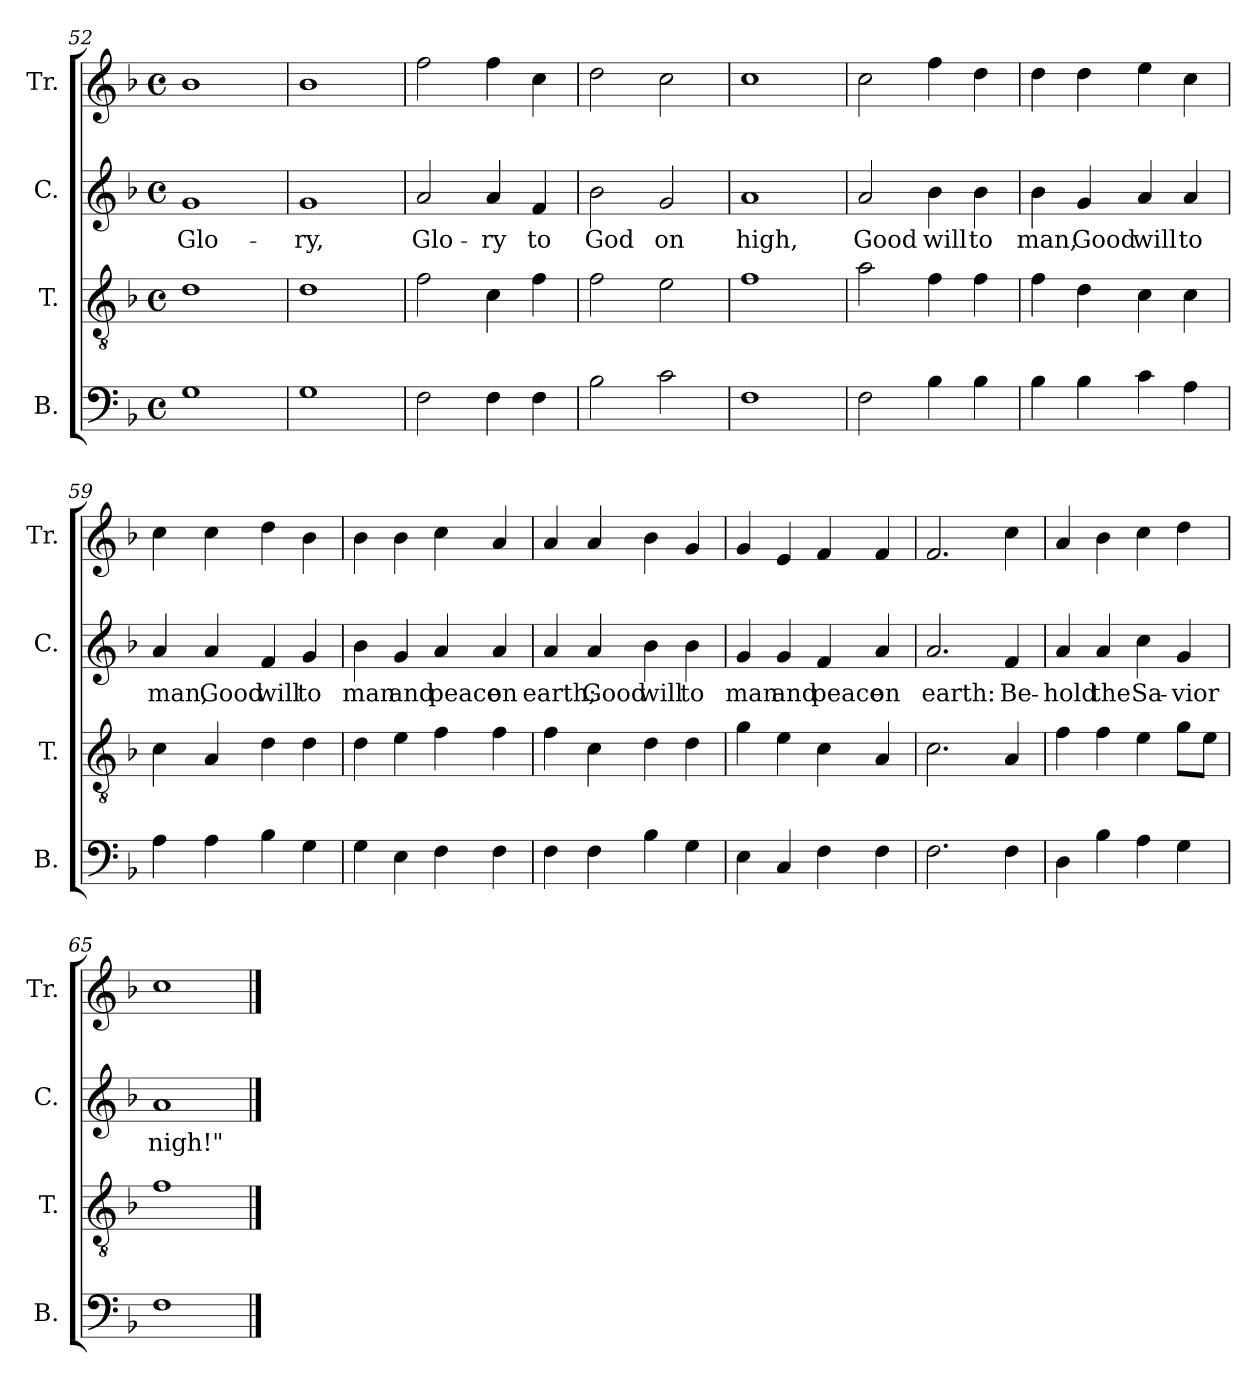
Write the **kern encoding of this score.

**kern	**kern	**kern	**text	**kern
*part4	*part3	*part2	*part2	*part1
*staff4	*staff3	*staff2	*staff2	*staff1
*I"B.	*I"T.	*I"C.	*	*I"Tr.
*I'B.	*I'T.	*I'C.	*	*I'Tr.
!!LO:LB:g=z
*clefF4	*clefGv2	*clefG2	*	*clefG2
*k[b-]	*k[b-]	*k[b-]	*	*k[b-]
*M4/4	*M4/4	*M4/4	*	*M4/4
*met(c)	*met(c)	*met(c)	*	*met(c)
=52	=52	=52	=52	=52
!	!	!	!LO:LY:b	!
1G	1d	1g	Glo-	1b-
=53	=53	=53	=53	=53
!	!	!	!LO:LY:b	!
1G	1d	1g	-ry,	1b-
=54	=54	=54	=54	=54
!	!	!	!LO:LY:b	!
2F\	2f\	2a/	Glo-	2ff\
!	!	!	!LO:LY:b	!
4F\	4c\	4a/	-ry	4ff\
!	!	!	!LO:LY:b	!
4F\	4f\	4f/	to	4cc\
=55	=55	=55	=55	=55
!	!	!	!LO:LY:b	!
2B-\	2f\	2b-\	God	2dd\
!	!	!	!LO:LY:b	!
2c\	2e\	2g/	on	2cc\
=56	=56	=56	=56	=56
!	!	!	!LO:LY:b	!
1F	1f	1a	high,	1cc
=57	=57	=57	=57	=57
!	!	!	!LO:LY:b	!
2F\	2a\	2a/	Good	2cc\
!	!	!	!LO:LY:b	!
4B-\	4f\	4b-\	will	4ff\
!	!	!	!LO:LY:b	!
4B-\	4f\	4b-\	to	4dd\
=58	=58	=58	=58	=58
!	!	!	!LO:LY:b	!
4B-\	4f\	4b-\	man,	4dd\
!	!	!	!LO:LY:b	!
4B-\	4d\	4g/	Good	4dd\
!	!	!	!LO:LY:b	!
4c\	4c\	4a/	will	4ee\
!	!	!	!LO:LY:b	!
4A\	4c\	4a/	to	4cc\
=59	=59	=59	=59	=59
!	!	!	!LO:LY:b	!
4A\	4c\	4a/	man,	4cc\
!	!	!	!LO:LY:b	!
4A\	4A/	4a/	Good	4cc\
!	!	!	!LO:LY:b	!
4B-\	4d\	4f/	will	4dd\
!	!	!	!LO:LY:b	!
4G\	4d\	4g/	to	4b-\
=60	=60	=60	=60	=60
!	!	!	!LO:LY:b	!
4G\	4d\	4b-\	man	4b-\
!	!	!	!LO:LY:b	!
4E\	4e\	4g/	and	4b-\
!	!	!	!LO:LY:b	!
4F\	4f\	4a/	peace	4cc\
!	!	!	!LO:LY:b	!
4F\	4f\	4a/	on	4a/
!!LO:LB:g=z
=61	=61	=61	=61	=61
!	!	!	!LO:LY:b	!
4F\	4f\	4a/	earth;	4a/
!	!	!	!LO:LY:b	!
4F\	4c\	4a/	Good	4a/
!	!	!	!LO:LY:b	!
4B-\	4d\	4b-\	will	4b-\
!	!	!	!LO:LY:b	!
4G\	4d\	4b-\	to	4g/
=62	=62	=62	=62	=62
!	!	!	!LO:LY:b	!
4E\	4g\	4g/	man	4g/
!	!	!	!LO:LY:b	!
4C/	4e\	4g/	and	4e/
!	!	!	!LO:LY:b	!
4F\	4c\	4f/	peace	4f/
!	!	!	!LO:LY:b	!
4F\	4A/	4a/	on	4f/
=63	=63	=63	=63	=63
!	!	!	!LO:LY:b	!
2.F\	2.c\	2.a/	earth:	2.f/
!	!	!	!LO:LY:b	!
4F\	4A/	4f/	Be-	4cc\
=64	=64	=64	=64	=64
!	!	!	!LO:LY:b	!
4D\	4f\	4a/	-hold	4a/
!	!	!	!LO:LY:b	!
4B-\	4f\	4a/	the	4b-\
!	!	!	!LO:LY:b	!
4A\	4e\	4cc\	Sa-	4cc\
!	!	!	!LO:LY:b	!
4G\	8g\L	4g/	-vior	4dd\
.	8e\J	.	.	.
=65	=65	=65	=65	=65
!	!	!	!LO:LY:b	!
1F	1f	1a	nigh!"	1cc
==	==	==	==	==
*-	*-	*-	*-	*-
